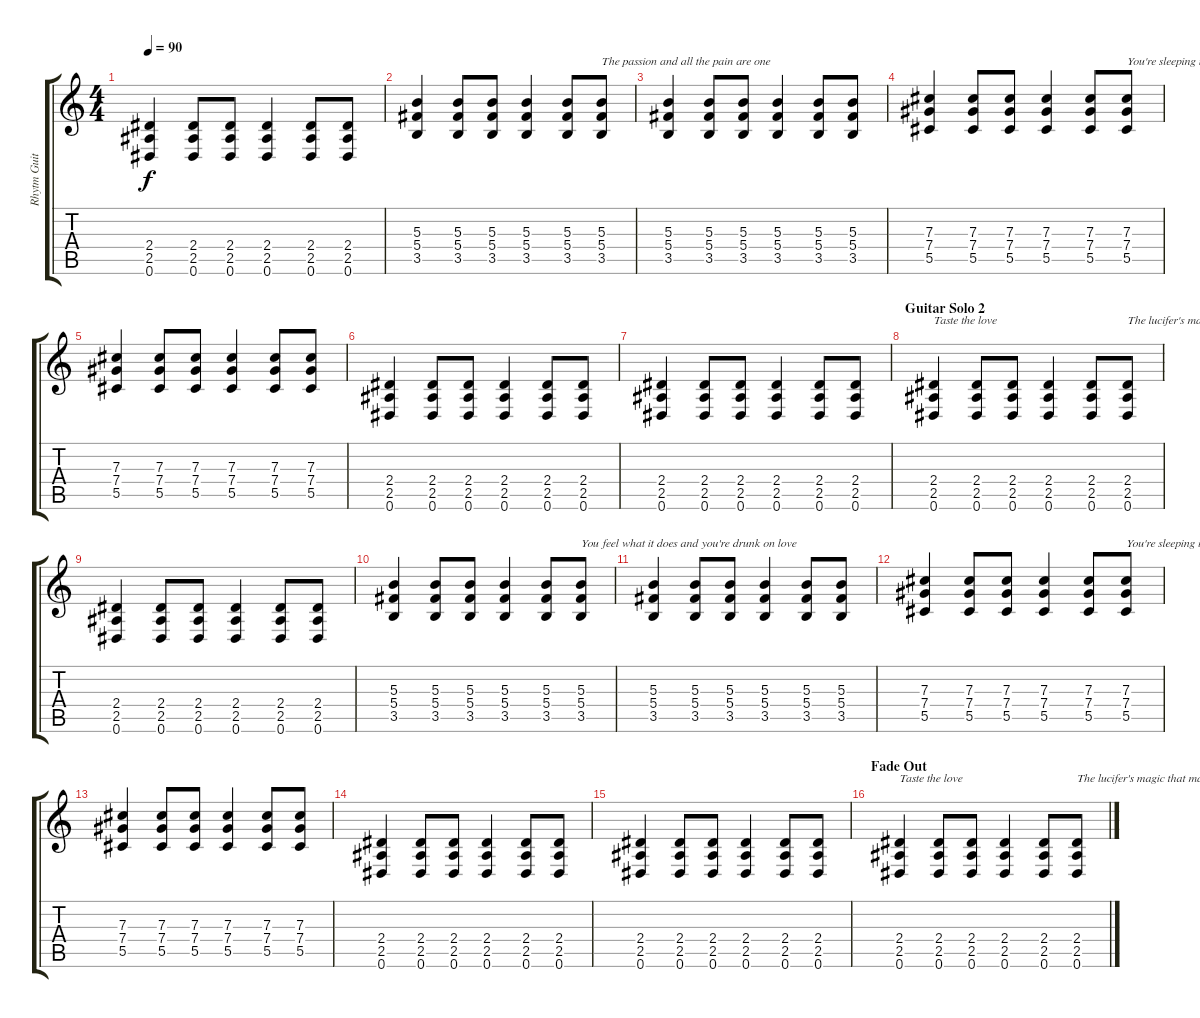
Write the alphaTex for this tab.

\track ("Rhytm Guitar" "Rhytm Guit") {instrument distortionguitar}
\staff {score tabs}
\tuning (Eb4 Bb3 Gb3 Db3 Ab2 Eb2) {hide}
\ts (4 4)
\tempo 90
\clef g2
\ks c
(2.4 2.5 0.6).4{dy f} (2.4 2.5 0.6).8 (2.4 2.5 0.6).8 (2.4 2.5 0.6).4 (2.4 2.5 0.6).8 (2.4 2.5 0.6).8 |
(5.3 5.4 3.5).4 (5.3 5.4 3.5).8 (5.3 5.4 3.5).8 (5.3 5.4 3.5).4 (5.3 5.4 3.5).8 (5.3 5.4 3.5).8{txt "The passion and all the pain are one"} |
(5.3 5.4 3.5).4 (5.3 5.4 3.5).8 (5.3 5.4 3.5).8 (5.3 5.4 3.5).4 (5.3 5.4 3.5).8 (5.3 5.4 3.5).8 |
(7.3 7.4 5.5).4 (7.3 7.4 5.5).8 (7.3 7.4 5.5).8 (7.3 7.4 5.5).4 (7.3 7.4 5.5).8 (7.3 7.4 5.5).8{txt "You're sleeping in the fire"} |
(7.3 7.4 5.5).4 (7.3 7.4 5.5).8 (7.3 7.4 5.5).8 (7.3 7.4 5.5).4 (7.3 7.4 5.5).8 (7.3 7.4 5.5).8 |
(2.4 2.5 0.6).4 (2.4 2.5 0.6).8 (2.4 2.5 0.6).8 (2.4 2.5 0.6).4 (2.4 2.5 0.6).8 (2.4 2.5 0.6).8 |
(2.4 2.5 0.6).4 (2.4 2.5 0.6).8 (2.4 2.5 0.6).8 (2.4 2.5 0.6).4 (2.4 2.5 0.6).8 (2.4 2.5 0.6).8 |
\section ("" "Guitar Solo 2")
(2.4 2.5 0.6).4{txt "Taste the love"} (2.4 2.5 0.6).8 (2.4 2.5 0.6).8 (2.4 2.5 0.6).4 (2.4 2.5 0.6).8 (2.4 2.5 0.6).8{txt "The lucifer's magic that makes you numb"} |
(2.4 2.5 0.6).4 (2.4 2.5 0.6).8 (2.4 2.5 0.6).8 (2.4 2.5 0.6).4 (2.4 2.5 0.6).8 (2.4 2.5 0.6).8 |
(5.3 5.4 3.5).4 (5.3 5.4 3.5).8 (5.3 5.4 3.5).8 (5.3 5.4 3.5).4 (5.3 5.4 3.5).8 (5.3 5.4 3.5).8{txt "You feel what it does and you're drunk on love"} |
(5.3 5.4 3.5).4 (5.3 5.4 3.5).8 (5.3 5.4 3.5).8 (5.3 5.4 3.5).4 (5.3 5.4 3.5).8 (5.3 5.4 3.5).8 |
(7.3 7.4 5.5).4 (7.3 7.4 5.5).8 (7.3 7.4 5.5).8 (7.3 7.4 5.5).4 (7.3 7.4 5.5).8 (7.3 7.4 5.5).8{txt "You're sleeping in the fire"} |
(7.3 7.4 5.5).4 (7.3 7.4 5.5).8 (7.3 7.4 5.5).8 (7.3 7.4 5.5).4 (7.3 7.4 5.5).8 (7.3 7.4 5.5).8 |
(2.4 2.5 0.6).4 (2.4 2.5 0.6).8 (2.4 2.5 0.6).8 (2.4 2.5 0.6).4 (2.4 2.5 0.6).8 (2.4 2.5 0.6).8 |
(2.4 2.5 0.6).4 (2.4 2.5 0.6).8 (2.4 2.5 0.6).8 (2.4 2.5 0.6).4 (2.4 2.5 0.6).8 (2.4 2.5 0.6).8 |
\section ("" "Fade Out")
(2.4 2.5 0.6).4{txt "Taste the love" volume 0} (2.4 2.5 0.6).8 (2.4 2.5 0.6).8 (2.4 2.5 0.6).4 (2.4 2.5 0.6).8 (2.4 2.5 0.6).8{txt "The lucifer's magic that makes you numb"}
